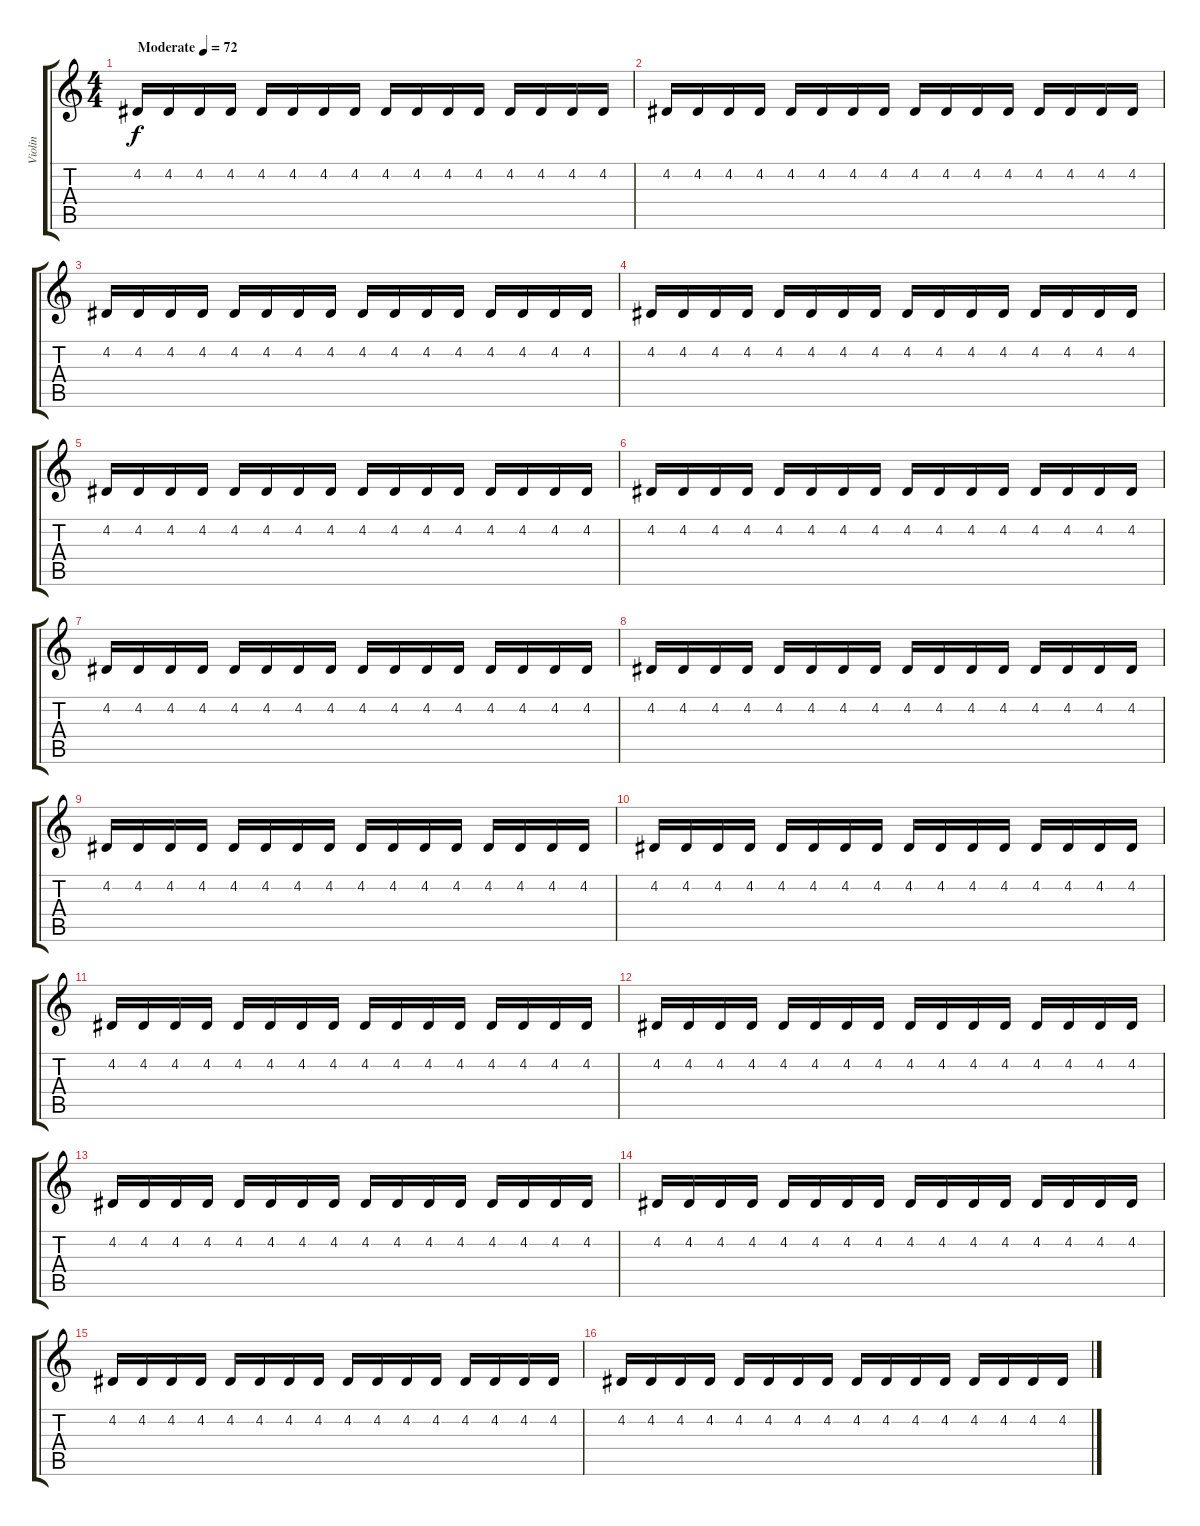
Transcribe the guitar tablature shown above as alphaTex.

\track ("Violin" "Violin") {instrument tremolostrings}
\staff {score tabs}
\tuning (E4 B3 G3 D3 A2 E2) {hide}
\ts (4 4)
\tempo (72 "Moderate")
\clef g2
\ks c
4.2.16{dy f instrument tremolostrings} 4.2.16 4.2.16 4.2.16 4.2.16 4.2.16 4.2.16 4.2.16 4.2.16 4.2.16 4.2.16 4.2.16 4.2.16 4.2.16 4.2.16 4.2.16 |
4.2.16 4.2.16 4.2.16 4.2.16 4.2.16 4.2.16 4.2.16 4.2.16 4.2.16 4.2.16 4.2.16 4.2.16 4.2.16 4.2.16 4.2.16 4.2.16 |
4.2.16 4.2.16 4.2.16 4.2.16 4.2.16 4.2.16 4.2.16 4.2.16 4.2.16 4.2.16 4.2.16 4.2.16 4.2.16 4.2.16 4.2.16 4.2.16 |
4.2.16 4.2.16 4.2.16 4.2.16 4.2.16 4.2.16 4.2.16 4.2.16 4.2.16 4.2.16 4.2.16 4.2.16 4.2.16 4.2.16 4.2.16 4.2.16 |
4.2.16 4.2.16 4.2.16 4.2.16 4.2.16 4.2.16 4.2.16 4.2.16 4.2.16 4.2.16 4.2.16 4.2.16 4.2.16 4.2.16 4.2.16 4.2.16 |
4.2.16 4.2.16 4.2.16 4.2.16 4.2.16 4.2.16 4.2.16 4.2.16 4.2.16 4.2.16 4.2.16 4.2.16 4.2.16 4.2.16 4.2.16 4.2.16 |
4.2.16 4.2.16 4.2.16 4.2.16 4.2.16 4.2.16 4.2.16 4.2.16 4.2.16 4.2.16 4.2.16 4.2.16 4.2.16 4.2.16 4.2.16 4.2.16 |
4.2.16 4.2.16 4.2.16 4.2.16 4.2.16 4.2.16 4.2.16 4.2.16 4.2.16 4.2.16 4.2.16 4.2.16 4.2.16 4.2.16 4.2.16 4.2.16 |
4.2.16 4.2.16 4.2.16 4.2.16 4.2.16 4.2.16 4.2.16 4.2.16 4.2.16 4.2.16 4.2.16 4.2.16 4.2.16 4.2.16 4.2.16 4.2.16 |
4.2.16 4.2.16 4.2.16 4.2.16 4.2.16 4.2.16 4.2.16 4.2.16 4.2.16 4.2.16 4.2.16 4.2.16 4.2.16 4.2.16 4.2.16 4.2.16 |
4.2.16 4.2.16 4.2.16 4.2.16 4.2.16 4.2.16 4.2.16 4.2.16 4.2.16 4.2.16 4.2.16 4.2.16 4.2.16 4.2.16 4.2.16 4.2.16 |
4.2.16 4.2.16 4.2.16 4.2.16 4.2.16 4.2.16 4.2.16 4.2.16 4.2.16 4.2.16 4.2.16 4.2.16 4.2.16 4.2.16 4.2.16 4.2.16 |
4.2.16 4.2.16 4.2.16 4.2.16 4.2.16 4.2.16 4.2.16 4.2.16 4.2.16 4.2.16 4.2.16 4.2.16 4.2.16 4.2.16 4.2.16 4.2.16 |
4.2.16 4.2.16 4.2.16 4.2.16 4.2.16 4.2.16 4.2.16 4.2.16 4.2.16 4.2.16 4.2.16 4.2.16 4.2.16 4.2.16 4.2.16 4.2.16 |
4.2.16 4.2.16 4.2.16 4.2.16 4.2.16 4.2.16 4.2.16 4.2.16 4.2.16 4.2.16 4.2.16 4.2.16 4.2.16 4.2.16 4.2.16 4.2.16 |
4.2.16 4.2.16 4.2.16 4.2.16 4.2.16 4.2.16 4.2.16 4.2.16 4.2.16 4.2.16 4.2.16 4.2.16 4.2.16 4.2.16 4.2.16 4.2.16
